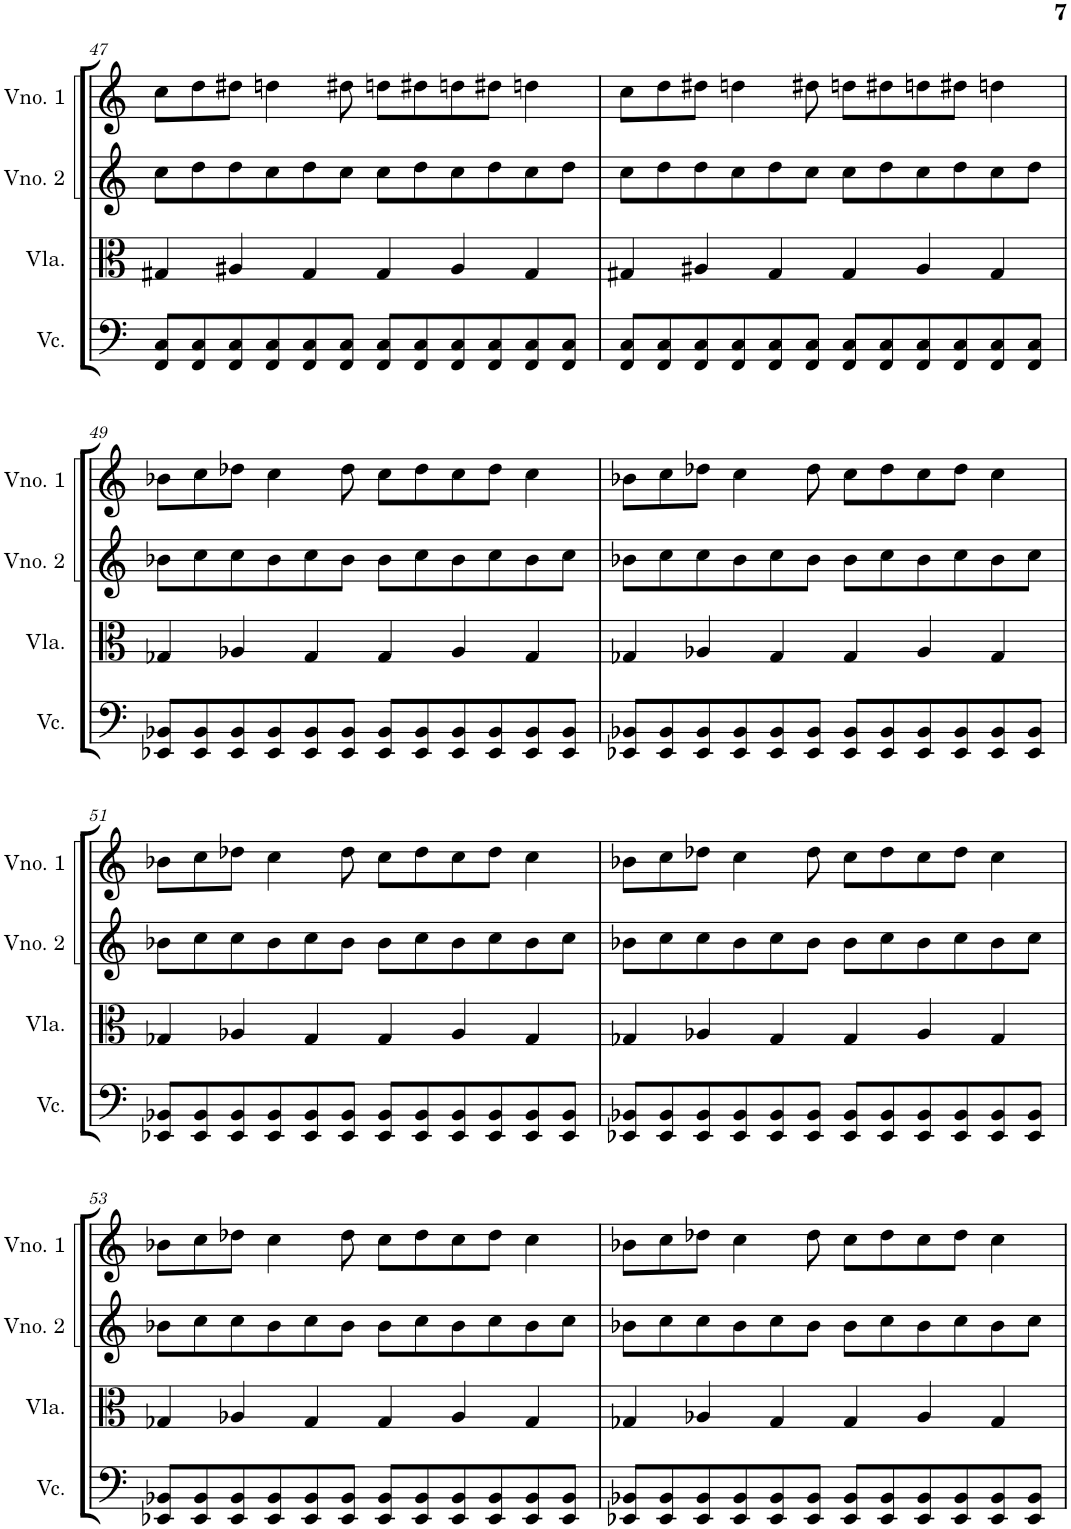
**kern	**kern	**kern	**kern
*part4	*part3	*part2	*part1
*staff4	*staff3	*staff2	*staff1
*I"Violoncelo	*I"Viola	*I"Violino 2	*I"Violino 1
*I'Vc.	*I'Vla.	*I'Vno. 2	*I'Vno. 1
!!LO:PB:g=z
*clefF4	*clefC3	*clefG2	*clefG2
*k[]	*k[]	*k[]	*k[]
*M6/4	*M6/4	*M6/4	*M6/4
=47	=47	=47	=47
8FF/ 8C/L	4G#X/	8cc\L	8cc\L
8FF/ 8C/	.	8dd\	8dd\
8FF/ 8C/	4A#X/	8dd\	8dd#X\J
8FF/ 8C/	.	8cc\	4ddn\
8FF/ 8C/	4G#/	8dd\	.
8FF/ 8C/J	.	8cc\J	8dd#X\
8FF/ 8C/L	4G#/	8cc\L	8ddn\L
8FF/ 8C/	.	8dd\	8dd#X\
8FF/ 8C/	4A#/	8cc\	8ddn\
8FF/ 8C/	.	8dd\	8dd#X\J
8FF/ 8C/	4G#/	8cc\	4ddn\
8FF/ 8C/J	.	8dd\J	.
=48	=48	=48	=48
8FF/ 8C/L	4G#X/	8cc\L	8cc\L
8FF/ 8C/	.	8dd\	8dd\
8FF/ 8C/	4A#X/	8dd\	8dd#X\J
8FF/ 8C/	.	8cc\	4ddn\
8FF/ 8C/	4G#/	8dd\	.
8FF/ 8C/J	.	8cc\J	8dd#X\
8FF/ 8C/L	4G#/	8cc\L	8ddn\L
8FF/ 8C/	.	8dd\	8dd#X\
8FF/ 8C/	4A#/	8cc\	8ddn\
8FF/ 8C/	.	8dd\	8dd#X\J
8FF/ 8C/	4G#/	8cc\	4ddn\
8FF/ 8C/J	.	8dd\J	.
!!LO:LB:g=z
=49	=49	=49	=49
8EE-X/ 8BB-X/L	4G-X/	8b-X\L	8b-X\L
8EE-/ 8BB-/	.	8cc\	8cc\
8EE-/ 8BB-/	4A-X/	8cc\	8dd-X\J
8EE-/ 8BB-/	.	8b-\	4cc\
8EE-/ 8BB-/	4G-/	8cc\	.
8EE-/ 8BB-/J	.	8b-\J	8dd-\
8EE-/ 8BB-/L	4G-/	8b-\L	8cc\L
8EE-/ 8BB-/	.	8cc\	8dd-\
8EE-/ 8BB-/	4A-/	8b-\	8cc\
8EE-/ 8BB-/	.	8cc\	8dd-\J
8EE-/ 8BB-/	4G-/	8b-\	4cc\
8EE-/ 8BB-/J	.	8cc\J	.
=50	=50	=50	=50
8EE-X/ 8BB-X/L	4G-X/	8b-X\L	8b-X\L
8EE-/ 8BB-/	.	8cc\	8cc\
8EE-/ 8BB-/	4A-X/	8cc\	8dd-X\J
8EE-/ 8BB-/	.	8b-\	4cc\
8EE-/ 8BB-/	4G-/	8cc\	.
8EE-/ 8BB-/J	.	8b-\J	8dd-\
8EE-/ 8BB-/L	4G-/	8b-\L	8cc\L
8EE-/ 8BB-/	.	8cc\	8dd-\
8EE-/ 8BB-/	4A-/	8b-\	8cc\
8EE-/ 8BB-/	.	8cc\	8dd-\J
8EE-/ 8BB-/	4G-/	8b-\	4cc\
8EE-/ 8BB-/J	.	8cc\J	.
!!LO:LB:g=z
=51	=51	=51	=51
8EE-X/ 8BB-X/L	4G-X/	8b-X\L	8b-X\L
8EE-/ 8BB-/	.	8cc\	8cc\
8EE-/ 8BB-/	4A-X/	8cc\	8dd-X\J
8EE-/ 8BB-/	.	8b-\	4cc\
8EE-/ 8BB-/	4G-/	8cc\	.
8EE-/ 8BB-/J	.	8b-\J	8dd-\
8EE-/ 8BB-/L	4G-/	8b-\L	8cc\L
8EE-/ 8BB-/	.	8cc\	8dd-\
8EE-/ 8BB-/	4A-/	8b-\	8cc\
8EE-/ 8BB-/	.	8cc\	8dd-\J
8EE-/ 8BB-/	4G-/	8b-\	4cc\
8EE-/ 8BB-/J	.	8cc\J	.
=52	=52	=52	=52
8EE-X/ 8BB-X/L	4G-X/	8b-X\L	8b-X\L
8EE-/ 8BB-/	.	8cc\	8cc\
8EE-/ 8BB-/	4A-X/	8cc\	8dd-X\J
8EE-/ 8BB-/	.	8b-\	4cc\
8EE-/ 8BB-/	4G-/	8cc\	.
8EE-/ 8BB-/J	.	8b-\J	8dd-\
8EE-/ 8BB-/L	4G-/	8b-\L	8cc\L
8EE-/ 8BB-/	.	8cc\	8dd-\
8EE-/ 8BB-/	4A-/	8b-\	8cc\
8EE-/ 8BB-/	.	8cc\	8dd-\J
8EE-/ 8BB-/	4G-/	8b-\	4cc\
8EE-/ 8BB-/J	.	8cc\J	.
!!LO:LB:g=z
=53	=53	=53	=53
8EE-X/ 8BB-X/L	4G-X/	8b-X\L	8b-X\L
8EE-/ 8BB-/	.	8cc\	8cc\
8EE-/ 8BB-/	4A-X/	8cc\	8dd-X\J
8EE-/ 8BB-/	.	8b-\	4cc\
8EE-/ 8BB-/	4G-/	8cc\	.
8EE-/ 8BB-/J	.	8b-\J	8dd-\
8EE-/ 8BB-/L	4G-/	8b-\L	8cc\L
8EE-/ 8BB-/	.	8cc\	8dd-\
8EE-/ 8BB-/	4A-/	8b-\	8cc\
8EE-/ 8BB-/	.	8cc\	8dd-\J
8EE-/ 8BB-/	4G-/	8b-\	4cc\
8EE-/ 8BB-/J	.	8cc\J	.
=54	=54	=54	=54
8EE-X/ 8BB-X/L	4G-X/	8b-X\L	8b-X\L
8EE-/ 8BB-/	.	8cc\	8cc\
8EE-/ 8BB-/	4A-X/	8cc\	8dd-X\J
8EE-/ 8BB-/	.	8b-\	4cc\
8EE-/ 8BB-/	4G-/	8cc\	.
8EE-/ 8BB-/J	.	8b-\J	8dd-\
8EE-/ 8BB-/L	4G-/	8b-\L	8cc\L
8EE-/ 8BB-/	.	8cc\	8dd-\
8EE-/ 8BB-/	4A-/	8b-\	8cc\
8EE-/ 8BB-/	.	8cc\	8dd-\J
8EE-/ 8BB-/	4G-/	8b-\	4cc\
8EE-/ 8BB-/J	.	8cc\J	.
=	=	=	=
*-	*-	*-	*-
